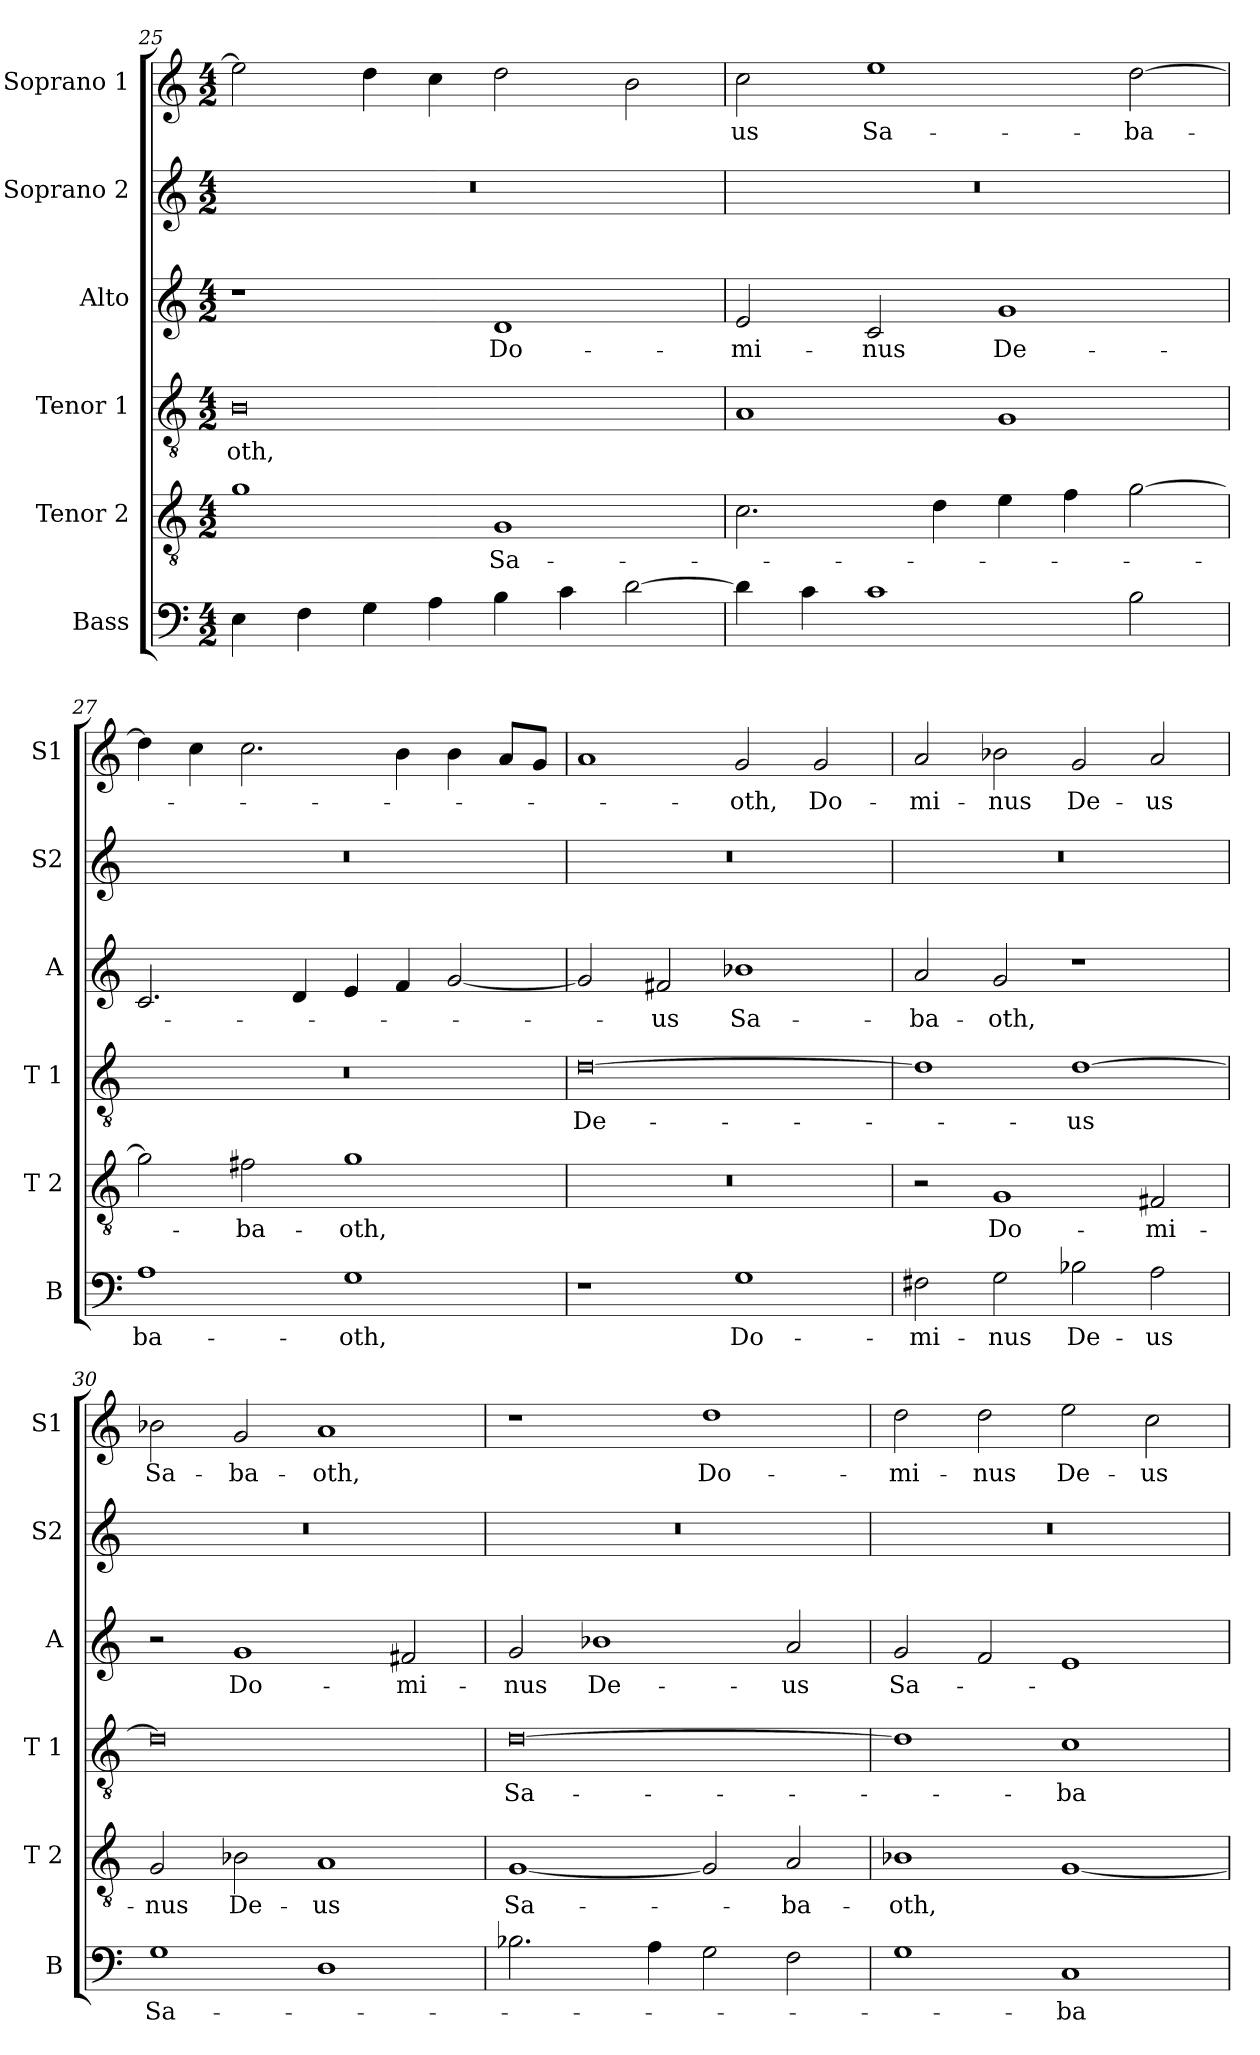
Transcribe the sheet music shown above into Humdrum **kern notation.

**kern	**text	**kern	**text	**kern	**text	**kern	**text	**kern	**kern	**text
*part6	*part6	*part5	*part5	*part4	*part4	*part3	*part3	*part2	*part1	*part1
*staff6	*staff6	*staff5	*staff5	*staff4	*staff4	*staff3	*staff3	*staff2	*staff1	*staff1
*I"Bass	*	*I"Tenor 2	*	*I"Tenor 1	*	*I"Alto	*	*I"Soprano 2	*I"Soprano 1	*
*I'B	*	*I'T 2	*	*I'T 1	*	*I'A	*	*I'S2	*I'S1	*
*clefF4	*	*clefGv2	*	*clefGv2	*	*clefG2	*	*clefG2	*clefG2	*
*k[]	*	*k[]	*	*k[]	*	*k[]	*	*k[]	*k[]	*
*C:	*	*C:	*	*C:	*	*C:	*	*C:	*C:	*
*M4/2	*	*M4/2	*	*M4/2	*	*M4/2	*	*M4/2	*M4/2	*
=25	=25	=25	=25	=25	=25	=25	=25	=25	=25	=25
!	!	!	!	!	!LO:LY:b	!	!	!	!	!
4E\	.	1g	.	0B	-oth,	1r	.	0r	2ee\]	.
4F\	.	.	.	.	.	.	.	.	.	.
4G\	.	.	.	.	.	.	.	.	4dd\	.
4A\	.	.	.	.	.	.	.	.	4cc\	.
!	!	!	!LO:LY:b	!	!	!	!LO:LY:b	!	!	!
4B\	.	1G	Sa-	.	.	1d	Do-	.	2dd\	.
4c\	.	.	.	.	.	.	.	.	.	.
[2d\	.	.	.	.	.	.	.	.	2b\	.
!!LO:PB:g=z
=26	=26	=26	=26	=26	=26	=26	=26	=26	=26	=26
!	!	!	!	!	!	!	!LO:LY:b	!	!	!LO:LY:b
4d\]	.	2.c\	.	1A	.	2e/	-mi-	0r	2cc\	-us
4c\	.	.	.	.	.	.	.	.	.	.
!	!	!	!	!	!	!	!LO:LY:b	!	!	!LO:LY:b
1c	.	.	.	.	.	2c/	-nus	.	1ee	Sa-
.	.	4d\	.	.	.	.	.	.	.	.
!	!	!	!	!	!	!	!LO:LY:b	!	!	!
.	.	4e\	.	1G	.	1g	De-	.	.	.
.	.	4f\	.	.	.	.	.	.	.	.
!	!	!	!	!	!	!	!	!	!	!LO:LY:b
2B\	.	[2g\	.	.	.	.	.	.	[2dd\	-ba-
=27	=27	=27	=27	=27	=27	=27	=27	=27	=27	=27
!	!LO:LY:b	!	!	!	!	!	!	!	!	!
1A	-ba-	2g\]	.	0r	.	2.c/	.	0r	4dd\]	.
.	.	.	.	.	.	.	.	.	4cc\	.
!	!	!	!LO:LY:b	!	!	!	!	!	!	!
.	.	2f#X\	-ba-	.	.	.	.	.	2.cc\	.
.	.	.	.	.	.	4d/	.	.	.	.
!	!LO:LY:b	!	!LO:LY:b	!	!	!	!	!	!	!
1G	-oth,	1g	-oth,	.	.	4e/	.	.	.	.
.	.	.	.	.	.	4f/	.	.	4b\	.
.	.	.	.	.	.	[2g/	.	.	4b\	.
.	.	.	.	.	.	.	.	.	8a/L	.
.	.	.	.	.	.	.	.	.	8g/J	.
=28	=28	=28	=28	=28	=28	=28	=28	=28	=28	=28
!	!	!	!	!	!LO:LY:b	!	!	!	!	!
1r	.	0r	.	[0d	De-	2g/]	.	0r	1a	.
!	!	!	!	!	!	!	!LO:LY:b	!	!	!
.	.	.	.	.	.	2f#X/	-us	.	.	.
!	!LO:LY:b	!	!	!	!	!	!LO:LY:b	!	!	!LO:LY:b
1G	Do-	.	.	.	.	1b-X	Sa-	.	2g/	-oth,
!	!	!	!	!	!	!	!	!	!	!LO:LY:b
.	.	.	.	.	.	.	.	.	2g/	Do-
=29	=29	=29	=29	=29	=29	=29	=29	=29	=29	=29
!	!LO:LY:b	!	!	!	!	!	!LO:LY:b	!	!	!LO:LY:b
2F#X\	-mi-	2r	.	1d]	.	2a/	-ba-	0r	2a/	-mi-
!	!LO:LY:b	!	!LO:LY:b	!	!	!	!LO:LY:b	!	!	!LO:LY:b
2G\	-nus	1G	Do-	.	.	2g/	-oth,	.	2b-X\	-nus
!	!LO:LY:b	!	!	!	!LO:LY:b	!	!	!	!	!LO:LY:b
2B-X\	De-	.	.	[1d	-us	1r	.	.	2g/	De-
!	!LO:LY:b	!	!LO:LY:b	!	!	!	!	!	!	!LO:LY:b
2A\	-us	2F#X/	-mi-	.	.	.	.	.	2a/	-us
=30	=30	=30	=30	=30	=30	=30	=30	=30	=30	=30
!	!LO:LY:b	!	!LO:LY:b	!	!	!	!	!	!	!LO:LY:b
1G	Sa-	2G/	-nus	0d]	.	2r	.	0r	2b-X\	Sa-
!	!	!	!LO:LY:b	!	!	!	!LO:LY:b	!	!	!LO:LY:b
.	.	2B-X\	De-	.	.	1g	Do-	.	2g/	-ba-
!	!	!	!LO:LY:b	!	!	!	!	!	!	!LO:LY:b
1D	.	1A	-us	.	.	.	.	.	1a	-oth,
!	!	!	!	!	!	!	!LO:LY:b	!	!	!
.	.	.	.	.	.	2f#X/	-mi-	.	.	.
=31	=31	=31	=31	=31	=31	=31	=31	=31	=31	=31
!	!	!	!LO:LY:b	!	!LO:LY:b	!	!LO:LY:b	!	!	!
2.B-X\	.	[1G	Sa-	[0d	Sa-	2g/	-nus	0r	1r	.
!	!	!	!	!	!	!	!LO:LY:b	!	!	!
.	.	.	.	.	.	1b-X	De-	.	.	.
4A\	.	.	.	.	.	.	.	.	.	.
!	!	!	!	!	!	!	!	!	!	!LO:LY:b
2G\	.	2G/]	.	.	.	.	.	.	1dd	Do-
!	!	!	!LO:LY:b	!	!	!	!LO:LY:b	!	!	!
2F\	.	2A/	-ba-	.	.	2a/	-us	.	.	.
!!LO:LB:g=z
=32	=32	=32	=32	=32	=32	=32	=32	=32	=32	=32
!	!	!	!LO:LY:b	!	!	!	!LO:LY:b	!	!	!LO:LY:b
1G	.	1B-X	-oth,	1d]	.	2g/	Sa-	0r	2dd\	-mi-
!	!	!	!	!	!	!	!	!	!	!LO:LY:b
.	.	.	.	.	.	2f/	.	.	2dd\	-nus
!	!LO:LY:b	!	!	!	!LO:LY:b	!	!	!	!	!LO:LY:b
1C	-ba-	[1G	.	1c	-ba-	1e	.	.	2ee\	De-
!	!	!	!	!	!	!	!	!	!	!LO:LY:b
.	.	.	.	.	.	.	.	.	2cc\	-us
=	=	=	=	=	=	=	=	=	=	=
*-	*-	*-	*-	*-	*-	*-	*-	*-	*-	*-
